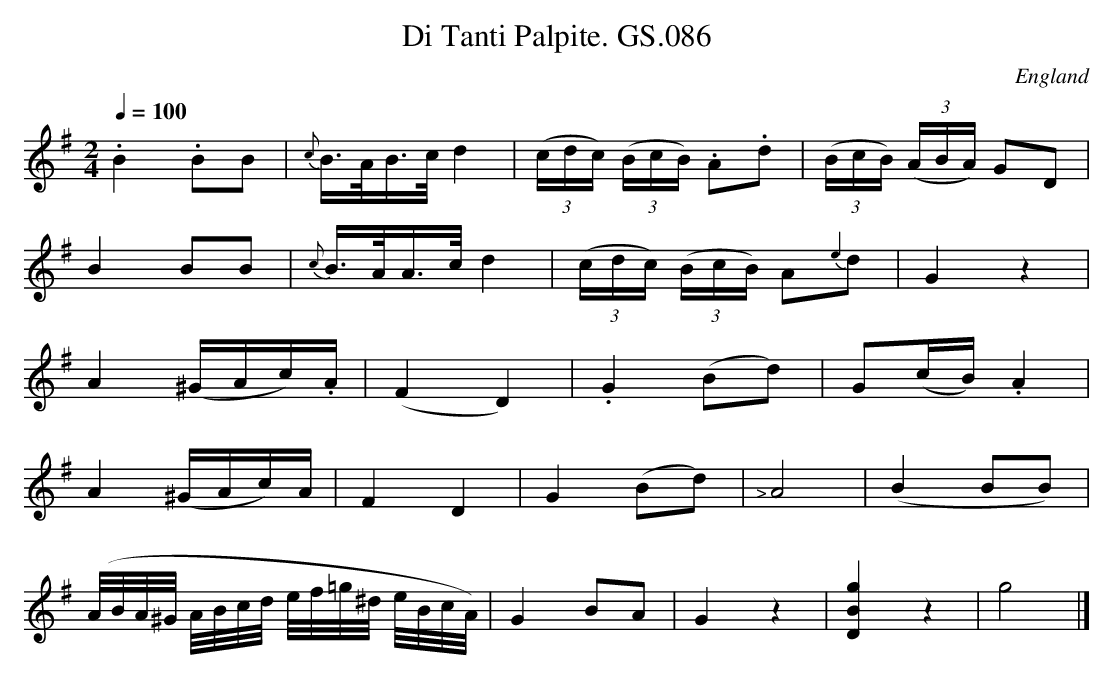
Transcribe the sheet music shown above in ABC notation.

X:1
T:Di Tanti Palpite. GS.086
M:2/4
L:1/16
Q:1/4=100
O:England
K:G major
.B4 .B2B2 | {c} B>AB>c d4 | (3(cdc) (3(BcB) .A2.d2 | \
(3(BcB) (3(ABA) G2D2 |!
B4 B2B2 | {c} B>AA>c d4 | (3(cdc) (3(BcB) A2{e2}d2 | G4 z4 |!
A4(^GAc).A | (F4D4) | .G4 (B2d2) | G2(cB) .A4 |!
A4 (^GAc)A | F4D4 | G4 (B2d2) | "<>"A8 | (B4B2B2) |!
(A/2B/2A/2^G/2 A/2B/2c/2d/2 e/2f/2=g/2^d/2 e/2B/2c/2A/2) |\
G4 B2A2 |G4 z4 | [D4B4g4]z4 | g8 |]
